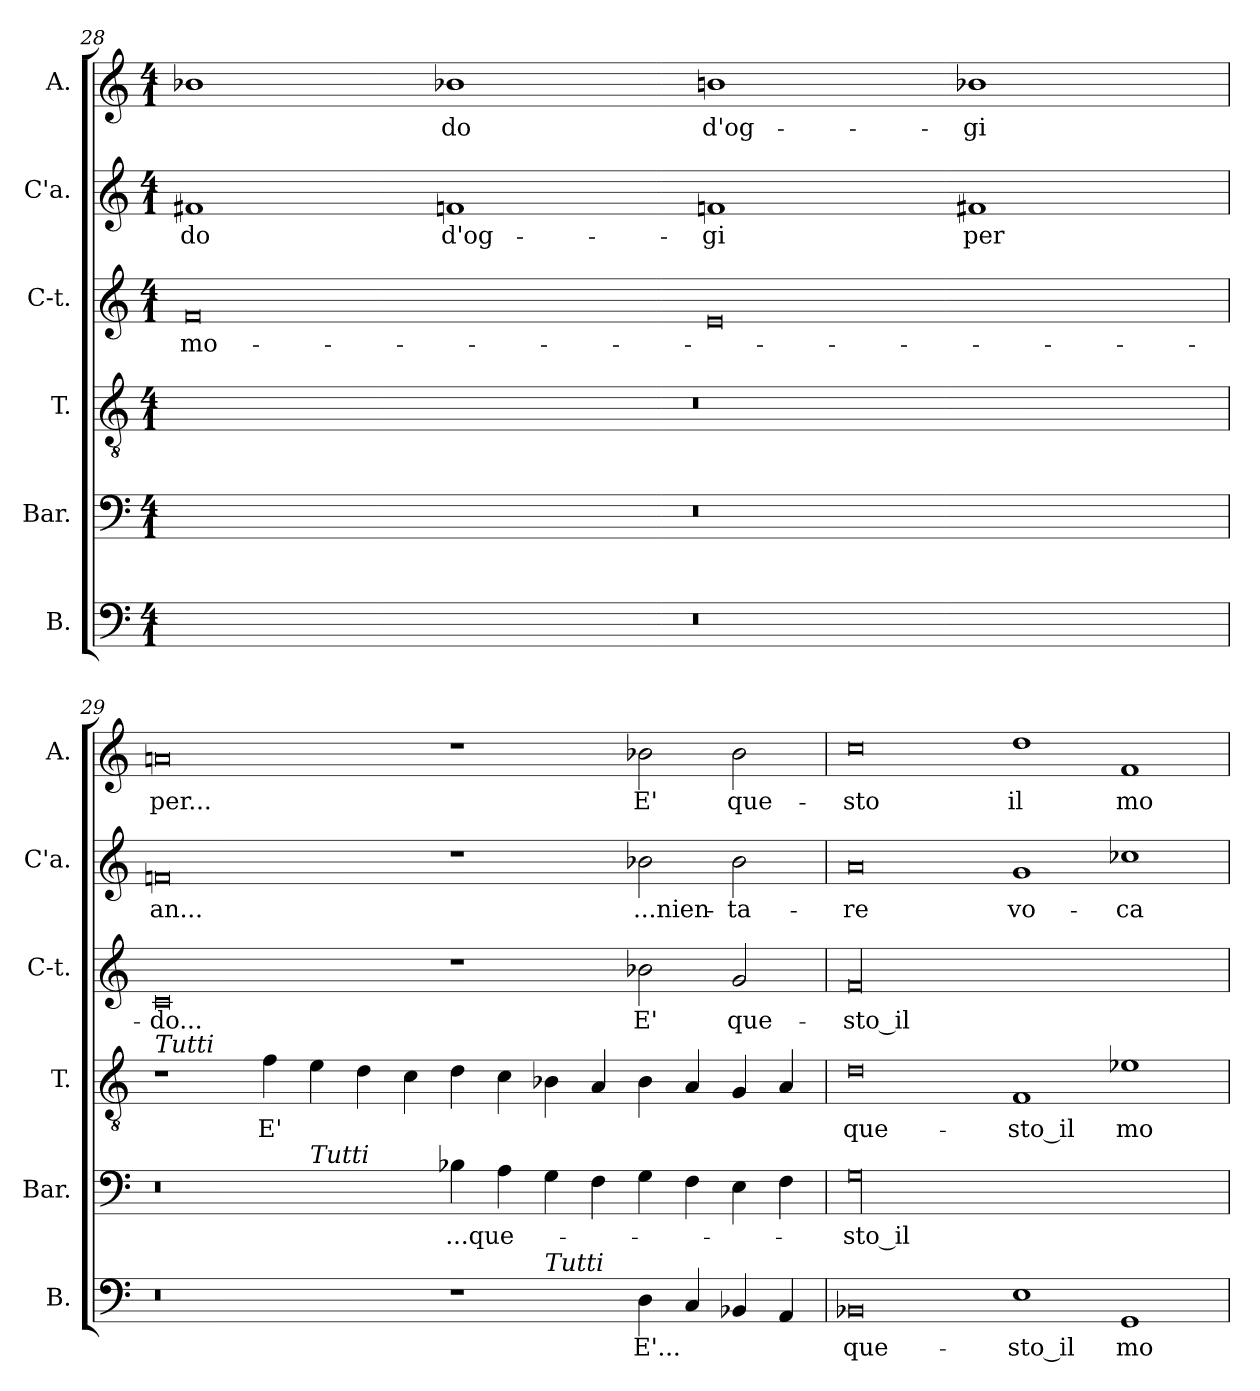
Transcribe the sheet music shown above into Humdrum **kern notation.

**kern	**text	**kern	**text	**kern	**text	**kern	**text	**kern	**text	**kern	**text
*part6	*part6	*part5	*part5	*part4	*part4	*part3	*part3	*part2	*part2	*part1	*part1
*staff6	*staff6	*staff5	*staff5	*staff4	*staff4	*staff3	*staff3	*staff2	*staff2	*staff1	*staff1
*I"B.	*	*I"Bar.	*	*I"T.	*	*I"C-t.	*	*I"C'a.	*	*I"A.	*
*I'B.	*	*I'Bar.	*	*I'T.	*	*I'C-t.	*	*I'C'a.	*	*I'A.	*
*clefF4	*	*clefF4	*	*clefGv2	*	*clefG2	*	*clefG2	*	*clefG2	*
*	*	*	*	*ITrd7c12	*	*	*	*	*	*	*
*k[]	*	*k[]	*	*k[]	*	*k[]	*	*k[]	*	*k[]	*
*C:	*	*C:	*	*C:	*	*C:	*	*C:	*	*C:	*
*M4/1	*	*M4/1	*	*M4/1	*	*M4/1	*	*M4/1	*	*M4/1	*
=28	=28	=28	=28	=28	=28	=28	=28	=28	=28	=28	=28
!LO:N:vis=1	!	!LO:N:vis=1	!	!LO:N:vis=1	!	!	!	!	!	!	!
!	!	!	!	!	!	!	!LO:LY:b:color=#000000	!	!	!	!
!	!	!	!	!	!	!	!	!	!LO:LY:b:color=#000000	!	!
00r	.	00r	.	00r	.	0fi	mo-	1f#Xi	-do	1b-Xi	.
!	!	!	!	!	!	!	!	!	!LO:LY:b:color=#000000	!	!
!	!	!	!	!	!	!	!	!	!	!	!LO:LY:b:color=#000000
.	.	.	.	.	.	.	.	1fni	d'og-	1b-Xi	-do
!	!	!	!	!	!	!	!	!	!LO:LY:b:color=#000000	!	!
!	!	!	!	!	!	!	!	!	!	!	!LO:LY:b:color=#000000
.	.	.	.	.	.	0ei	.	1fni	-gi	1bni	d'og-
!	!	!	!	!	!	!	!	!	!LO:LY:b:color=#000000	!	!
!	!	!	!	!	!	!	!	!	!	!	!LO:LY:b:color=#000000
.	.	.	.	.	.	.	.	1f#Xi	per	1b-Xi	-gi
=29	=29	=29	=29	=29	=29	=29	=29	=29	=29	=29	=29
!	!	!	!	!	!	!	!LO:LY:b:color=#000000	!	!	!	!
!	!	!	!	!	!	!	!	!	!LO:LY:b:color=#000000	!	!
!	!	!	!	!LO:TX:a:i:t=Tutti	!	!	!	!	!	!	!
!	!	!	!	!	!	!	!	!	!	!	!LO:LY:b:color=#000000
*^	*	*^	*	*	*	*	*	*	*	*	*
0r	1ryy	.	0r	1ryy	.	1r	.	0ci	-do...	0fni	an...	0ani	per...
!	!	!	!	!	!	!	!LO:LY:b:color=#000000	!	!	!	!	!	!
.	1.ryy	.	.	4ryy	.	4Fi\	E'	.	.	.	.	.	.
!	!	!	!	!LO:TX:a:i:t=Tutti	!	!	!	!	!	!	!	!	!
.	.	.	.	1ryy	.	4Ei\	.	.	.	.	.	.	.
.	.	.	.	.	.	4Di\	.	.	.	.	.	.	.
.	.	.	.	.	.	4Ci\	.	.	.	.	.	.	.
!	!	!	!	!	!LO:LY:b:color=#000000	!	!	!	!	!	!	!	!
1r	.	.	4B-i\	.	...que-	4Di\	.	1r	.	1r	.	1r	.
.	.	.	4Ai\	1..ryy	.	4Ci\	.	.	.	.	.	.	.
!	!LO:TX:a:i:t=Tutti	!	!	!	!	!	!	!	!	!	!	!	!
.	1.ryy	.	4Gi\	.	.	4BB-i\	.	.	.	.	.	.	.
.	.	.	4Fi\	.	.	4AAi/	.	.	.	.	.	.	.
!	!	!LO:LY:b:color=#000000	!	!	!	!	!	!	!	!	!	!	!
!	!	!	!	!	!	!	!	!	!LO:LY:b:color=#000000	!	!	!	!
!	!	!	!	!	!	!	!	!	!	!	!LO:LY:b:color=#000000	!	!
!	!	!	!	!	!	!	!	!	!	!	!	!	!LO:LY:b:color=#000000
4Di\	.	E'...	4Gi\	.	.	4BB-i\	.	2b-i\	E'	2b-i\	...nien-	2b-i\	E'
4Ci/	.	.	4Fi\	.	.	4AAi/	.	.	.	.	.	.	.
!	!	!	!	!	!	!	!	!	!LO:LY:b:color=#000000	!	!	!	!
!	!	!	!	!	!	!	!	!	!	!	!LO:LY:b:color=#000000	!	!
!	!	!	!	!	!	!	!	!	!	!	!	!	!LO:LY:b:color=#000000
4BB-i/	.	.	4Ei\	.	.	4GGi/	.	2gi/	que-	2b-i\	-ta-	2b-i\	que-
4AAi/	.	.	4Fi\	.	.	4AAi/	.	.	.	.	.	.	.
*v	*v	*	*	*	*	*	*	*	*	*	*	*	*
*	*	*v	*v	*	*	*	*	*	*	*	*	*
=30	=30	=30	=30	=30	=30	=30	=30	=30	=30	=30	=30
*^	*	*^	*	*	*	*	*	*	*	*	*
!	!	!LO:LY:b:color=#000000	!	!	!	!	!	!	!	!	!	!	!
*v	*v	*	*	*	*	*	*	*	*	*	*	*	*
*	*	*v	*v	*	*	*	*	*	*	*	*	*
*^	*	*^	*	*	*	*	*	*	*	*	*
!	!	!	!	!	!LO:LY:b:color=#000000	!	!	!	!	!	!	!	!
*v	*v	*	*	*	*	*	*	*	*	*	*	*	*
*	*	*v	*v	*	*	*	*	*	*	*	*	*
*^	*	*^	*	*	*	*	*	*	*	*	*
!	!	!	!	!	!	!	!LO:LY:b:color=#000000	!	!	!	!	!	!
*v	*v	*	*	*	*	*	*	*	*	*	*	*	*
*	*	*v	*v	*	*	*	*	*	*	*	*	*
*^	*	*^	*	*	*	*	*	*	*	*	*
!	!	!	!	!	!	!	!	!	!LO:LY:b:color=#000000	!	!	!	!
*v	*v	*	*	*	*	*	*	*	*	*	*	*	*
*	*	*v	*v	*	*	*	*	*	*	*	*	*
*^	*	*^	*	*	*	*	*	*	*	*	*
!	!	!	!	!	!	!	!	!	!	!	!LO:LY:b:color=#000000	!	!
*v	*v	*	*	*	*	*	*	*	*	*	*	*	*
*	*	*v	*v	*	*	*	*	*	*	*	*	*
*^	*	*^	*	*	*	*	*	*	*	*	*
!	!	!	!	!	!	!	!	!	!	!	!	!	!LO:LY:b:color=#000000
*v	*v	*	*	*	*	*	*	*	*	*	*	*	*
*	*	*v	*v	*	*	*	*	*	*	*	*	*
0BB-i	que-	00Gi	-sto_il	0Di	que-	00fi	-sto_il	0ai	-re	0cci	-sto
!	!LO:LY:b:color=#000000	!	!	!	!	!	!	!	!	!	!
!	!	!	!	!	!LO:LY:b:color=#000000	!	!	!	!	!	!
!	!	!	!	!	!	!	!	!	!LO:LY:b:color=#000000	!	!
!	!	!	!	!	!	!	!	!	!	!	!LO:LY:b:color=#000000
1Ei	-sto_il	.	.	1FFi	-sto_il	.	.	1gi	vo-	1ddi	il
!	!LO:LY:b:color=#000000	!	!	!	!	!	!	!	!	!	!
!	!	!	!	!	!LO:LY:b:color=#000000	!	!	!	!	!	!
!	!	!	!	!	!	!	!	!	!LO:LY:b:color=#000000	!	!
!	!	!	!	!	!	!	!	!	!	!	!LO:LY:b:color=#000000
1GGi	mo-	.	.	1E-Xi	mo-	.	.	1cc-Xi	-ca-	1fi	mo-
=	=	=	=	=	=	=	=	=	=	=	=
*-	*-	*-	*-	*-	*-	*-	*-	*-	*-	*-	*-
